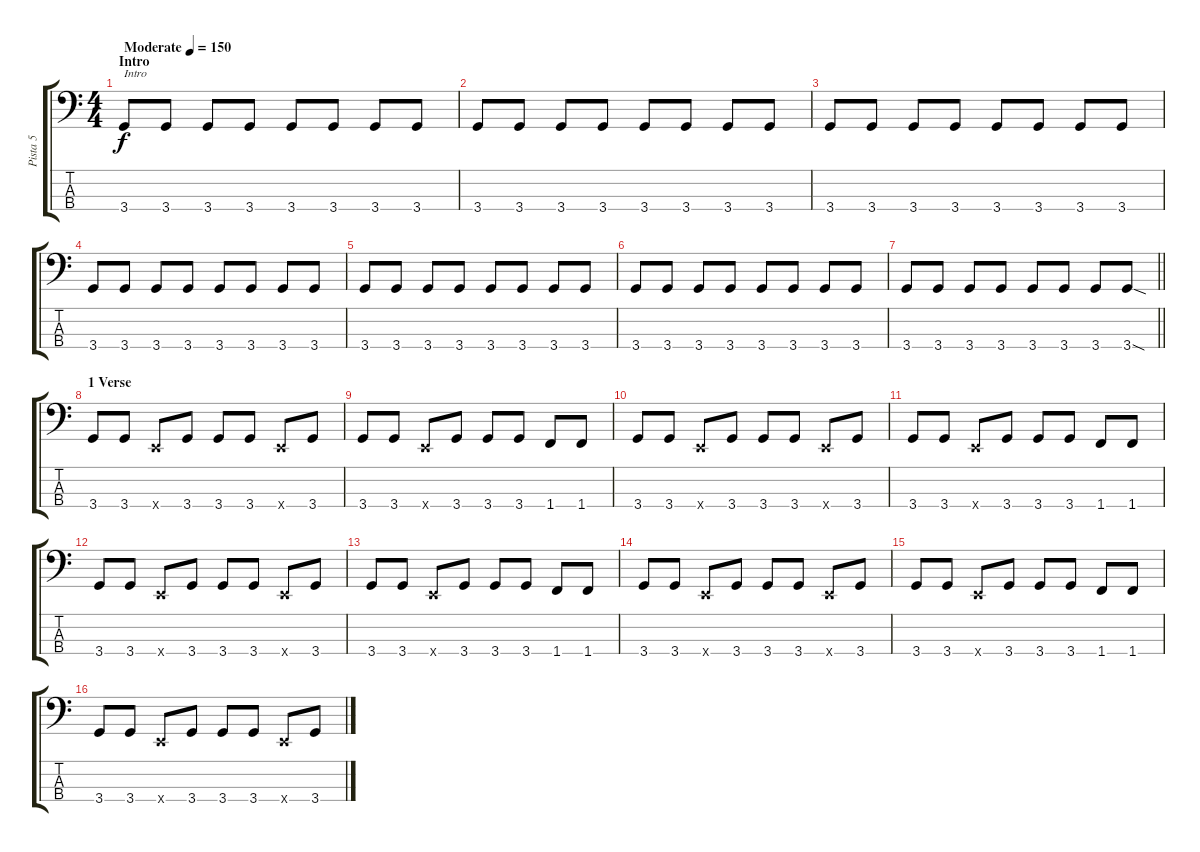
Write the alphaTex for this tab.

\track ("Pista 5" "Pista 5") {instrument electricbassfinger}
\staff {score tabs}
\tuning (G2 D2 A1 E1) {hide}
\ts (4 4)
\section ("" "Intro")
\tempo (150 "Moderate")
\clef f4
\ks c
3.4.8{txt "Intro" dy f instrument electricbassfinger} 3.4.8 3.4.8 3.4.8 3.4.8 3.4.8 3.4.8 3.4.8 |
3.4.8 3.4.8 3.4.8 3.4.8 3.4.8 3.4.8 3.4.8 3.4.8 |
3.4.8 3.4.8 3.4.8 3.4.8 3.4.8 3.4.8 3.4.8 3.4.8 |
3.4.8 3.4.8 3.4.8 3.4.8 3.4.8 3.4.8 3.4.8 3.4.8 |
3.4.8 3.4.8 3.4.8 3.4.8 3.4.8 3.4.8 3.4.8 3.4.8 |
3.4.8 3.4.8 3.4.8 3.4.8 3.4.8 3.4.8 3.4.8 3.4.8 |
\barLineRight lightlight
3.4.8 3.4.8 3.4.8 3.4.8 3.4.8 3.4.8 3.4.8 3.4{sod}.8 |
\section ("" "1 Verse")
3.4.8 3.4.8 0.4{x}.8 3.4.8 3.4.8 3.4.8 0.4{x}.8 3.4.8 |
3.4.8 3.4.8 0.4{x}.8 3.4.8 3.4.8 3.4.8 1.4.8 1.4.8 |
3.4.8 3.4.8 0.4{x}.8 3.4.8 3.4.8 3.4.8 0.4{x}.8 3.4.8 |
3.4.8 3.4.8 0.4{x}.8 3.4.8 3.4.8 3.4.8 1.4.8 1.4.8 |
3.4.8 3.4.8 0.4{x}.8 3.4.8 3.4.8 3.4.8 0.4{x}.8 3.4.8 |
3.4.8 3.4.8 0.4{x}.8 3.4.8 3.4.8 3.4.8 1.4.8 1.4.8 |
3.4.8 3.4.8 0.4{x}.8 3.4.8 3.4.8 3.4.8 0.4{x}.8 3.4.8 |
3.4.8 3.4.8 0.4{x}.8 3.4.8 3.4.8 3.4.8 1.4.8 1.4.8 |
3.4.8 3.4.8 0.4{x}.8 3.4.8 3.4.8 3.4.8 0.4{x}.8 3.4.8
